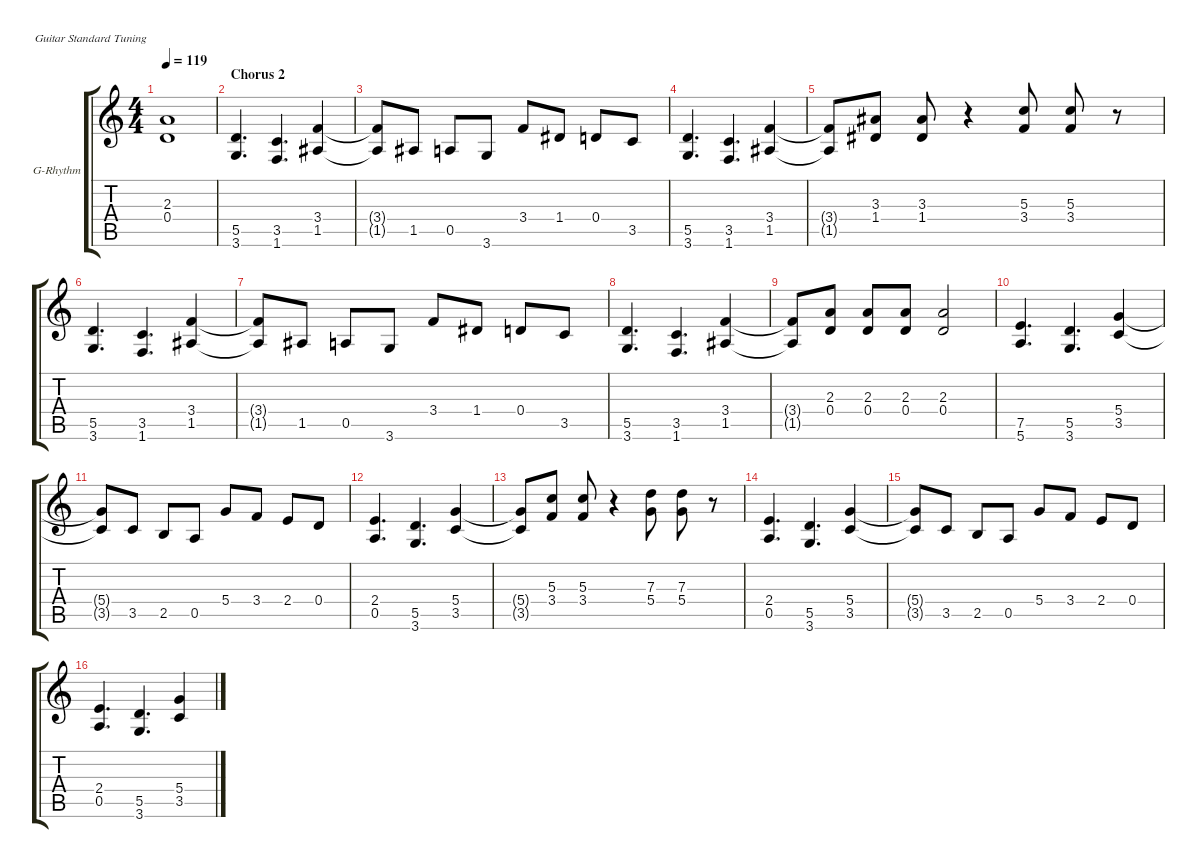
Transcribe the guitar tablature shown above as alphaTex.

\hideDynamics
\bracketExtendMode groupsimilarinstruments
\firstSystemTrackNameOrientation horizontal
\otherSystemsTrackNameOrientation horizontal
\track ("Guitar Rhytnm" "G-Rhythm") {instrument electricguitarclean}
\staff {score tabs}
\tuning (E4 B3 G3 D3 A2 E2)
\ts (4 4)
\tempo 119
\clef g2
\ks c
(2.3 0.4).1{dy mf} |
\section ("" "Chorus 2")
(5.5 3.6).4{d} (3.5 1.6).4{d} (3.4 1.5).4 |
(3.4{t} 1.5{t}).8 1.5.8 0.5.8 3.6.8 3.4.8 1.4.8 0.4.8 3.5.8 |
(5.5 3.6).4{d} (3.5 1.6).4{d} (3.4 1.5).4 |
(3.4{t} 1.5{t}).8 (3.3 1.4).8 (3.3 1.4).8 r.4 (5.3 3.4).8 (5.3 3.4).8 r.8 |
(5.5 3.6).4{d} (3.5 1.6).4{d} (3.4 1.5).4 |
(3.4{t} 1.5{t}).8 1.5.8 0.5.8 3.6.8 3.4.8 1.4.8 0.4.8 3.5.8 |
(5.5 3.6).4{d} (3.5 1.6).4{d} (3.4 1.5).4 |
(3.4{t} 1.5{t}).8 (2.3 0.4).8 (2.3 0.4).8 (2.3 0.4).8 (2.3 0.4).2 |
(7.5 5.6).4{d} (5.5 3.6).4{d} (5.4 3.5).4 |
(5.4{t} 3.5{t}).8 3.5.8 2.5.8 0.5.8 5.4.8 3.4.8 2.4.8 0.4.8 |
(2.4 0.5).4{d} (5.5 3.6).4{d} (5.4 3.5).4 |
(5.4{t} 3.5{t}).8 (5.3 3.4).8 (5.3 3.4).8 r.4 (7.3 5.4).8 (7.3 5.4).8 r.8 |
(2.4 0.5).4{d} (5.5 3.6).4{d} (5.4 3.5).4 |
(5.4{t} 3.5{t}).8 3.5.8 2.5.8 0.5.8 5.4.8 3.4.8 2.4.8 0.4.8 |
(2.4 0.5).4{d} (5.5 3.6).4{d} (5.4 3.5).4
